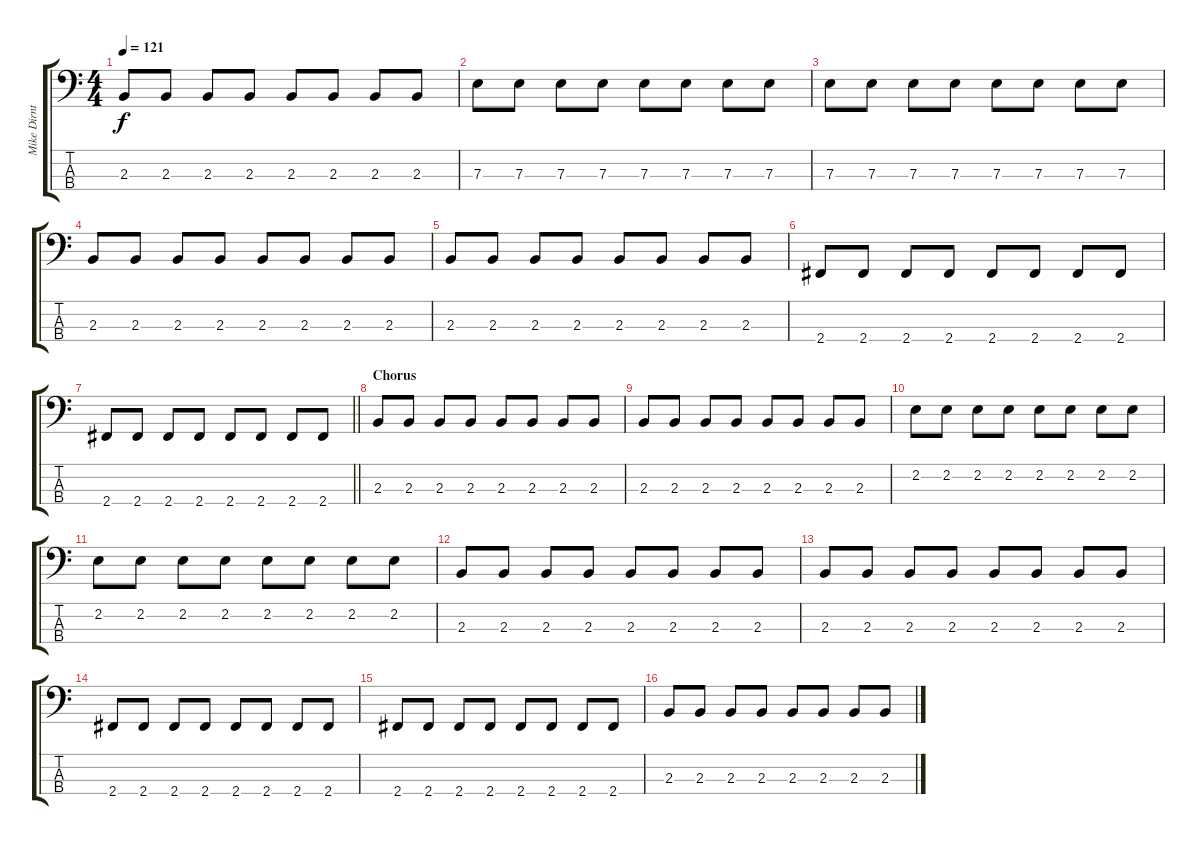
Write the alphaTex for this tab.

\track ("Mike Dirnt - Bass" "Mike Dirnt") {instrument electricbasspick}
\staff {score tabs}
\tuning (G2 D2 A1 E1) {hide}
\ts (4 4)
\tempo 121
\clef f4
\ks c
2.3.8{dy f} 2.3.8 2.3.8 2.3.8 2.3.8 2.3.8 2.3.8 2.3.8 |
7.3.8 7.3.8 7.3.8 7.3.8 7.3.8 7.3.8 7.3.8 7.3.8 |
7.3.8 7.3.8 7.3.8 7.3.8 7.3.8 7.3.8 7.3.8 7.3.8 |
2.3.8 2.3.8 2.3.8 2.3.8 2.3.8 2.3.8 2.3.8 2.3.8 |
2.3.8 2.3.8 2.3.8 2.3.8 2.3.8 2.3.8 2.3.8 2.3.8 |
2.4.8 2.4.8 2.4.8 2.4.8 2.4.8 2.4.8 2.4.8 2.4.8 |
\barLineRight lightlight
2.4.8 2.4.8 2.4.8 2.4.8 2.4.8 2.4.8 2.4.8 2.4.8 |
\section ("" "Chorus")
2.3.8 2.3.8 2.3.8 2.3.8 2.3.8 2.3.8 2.3.8 2.3.8 |
2.3.8 2.3.8 2.3.8 2.3.8 2.3.8 2.3.8 2.3.8 2.3.8 |
2.2.8 2.2.8 2.2.8 2.2.8 2.2.8 2.2.8 2.2.8 2.2.8 |
2.2.8 2.2.8 2.2.8 2.2.8 2.2.8 2.2.8 2.2.8 2.2.8 |
2.3.8 2.3.8 2.3.8 2.3.8 2.3.8 2.3.8 2.3.8 2.3.8 |
2.3.8 2.3.8 2.3.8 2.3.8 2.3.8 2.3.8 2.3.8 2.3.8 |
2.4.8 2.4.8 2.4.8 2.4.8 2.4.8 2.4.8 2.4.8 2.4.8 |
2.4.8 2.4.8 2.4.8 2.4.8 2.4.8 2.4.8 2.4.8 2.4.8 |
2.3.8 2.3.8 2.3.8 2.3.8 2.3.8 2.3.8 2.3.8 2.3.8
